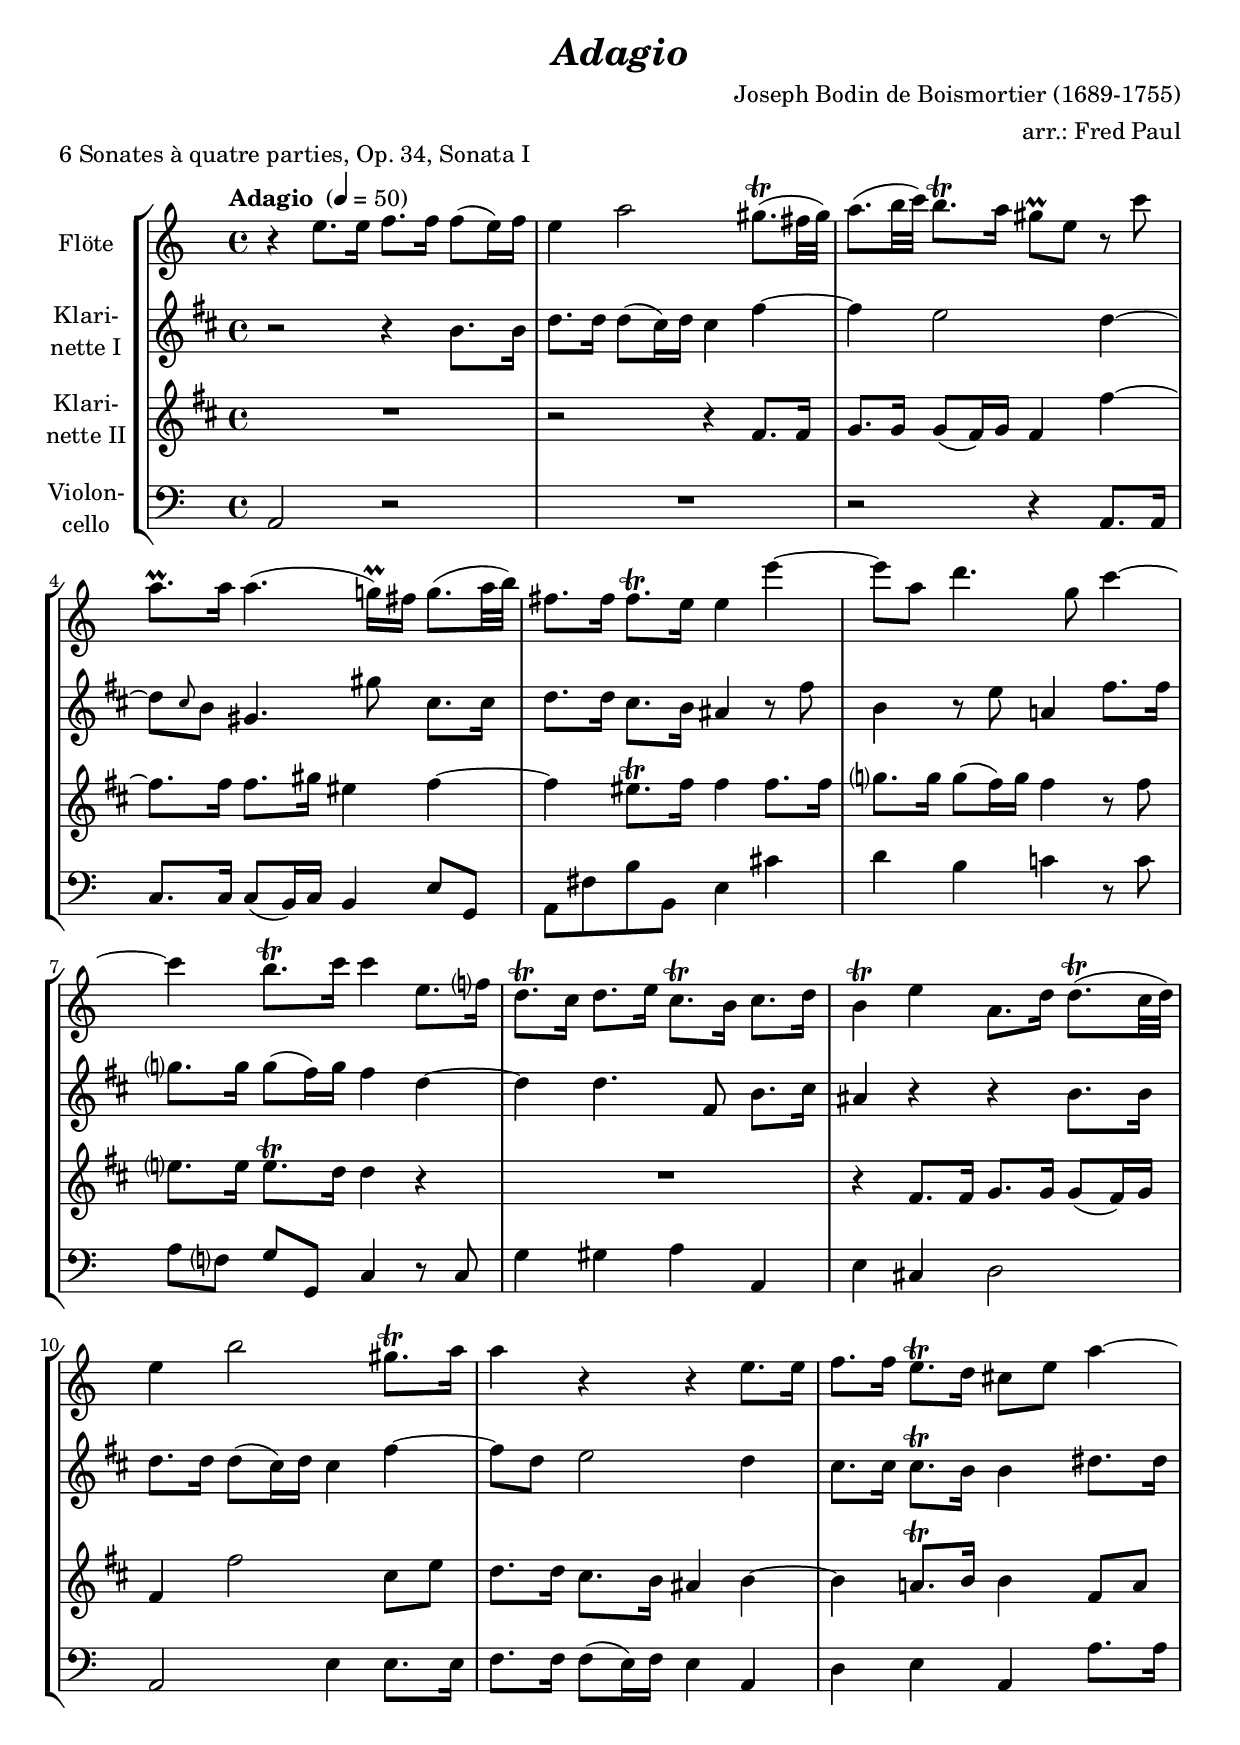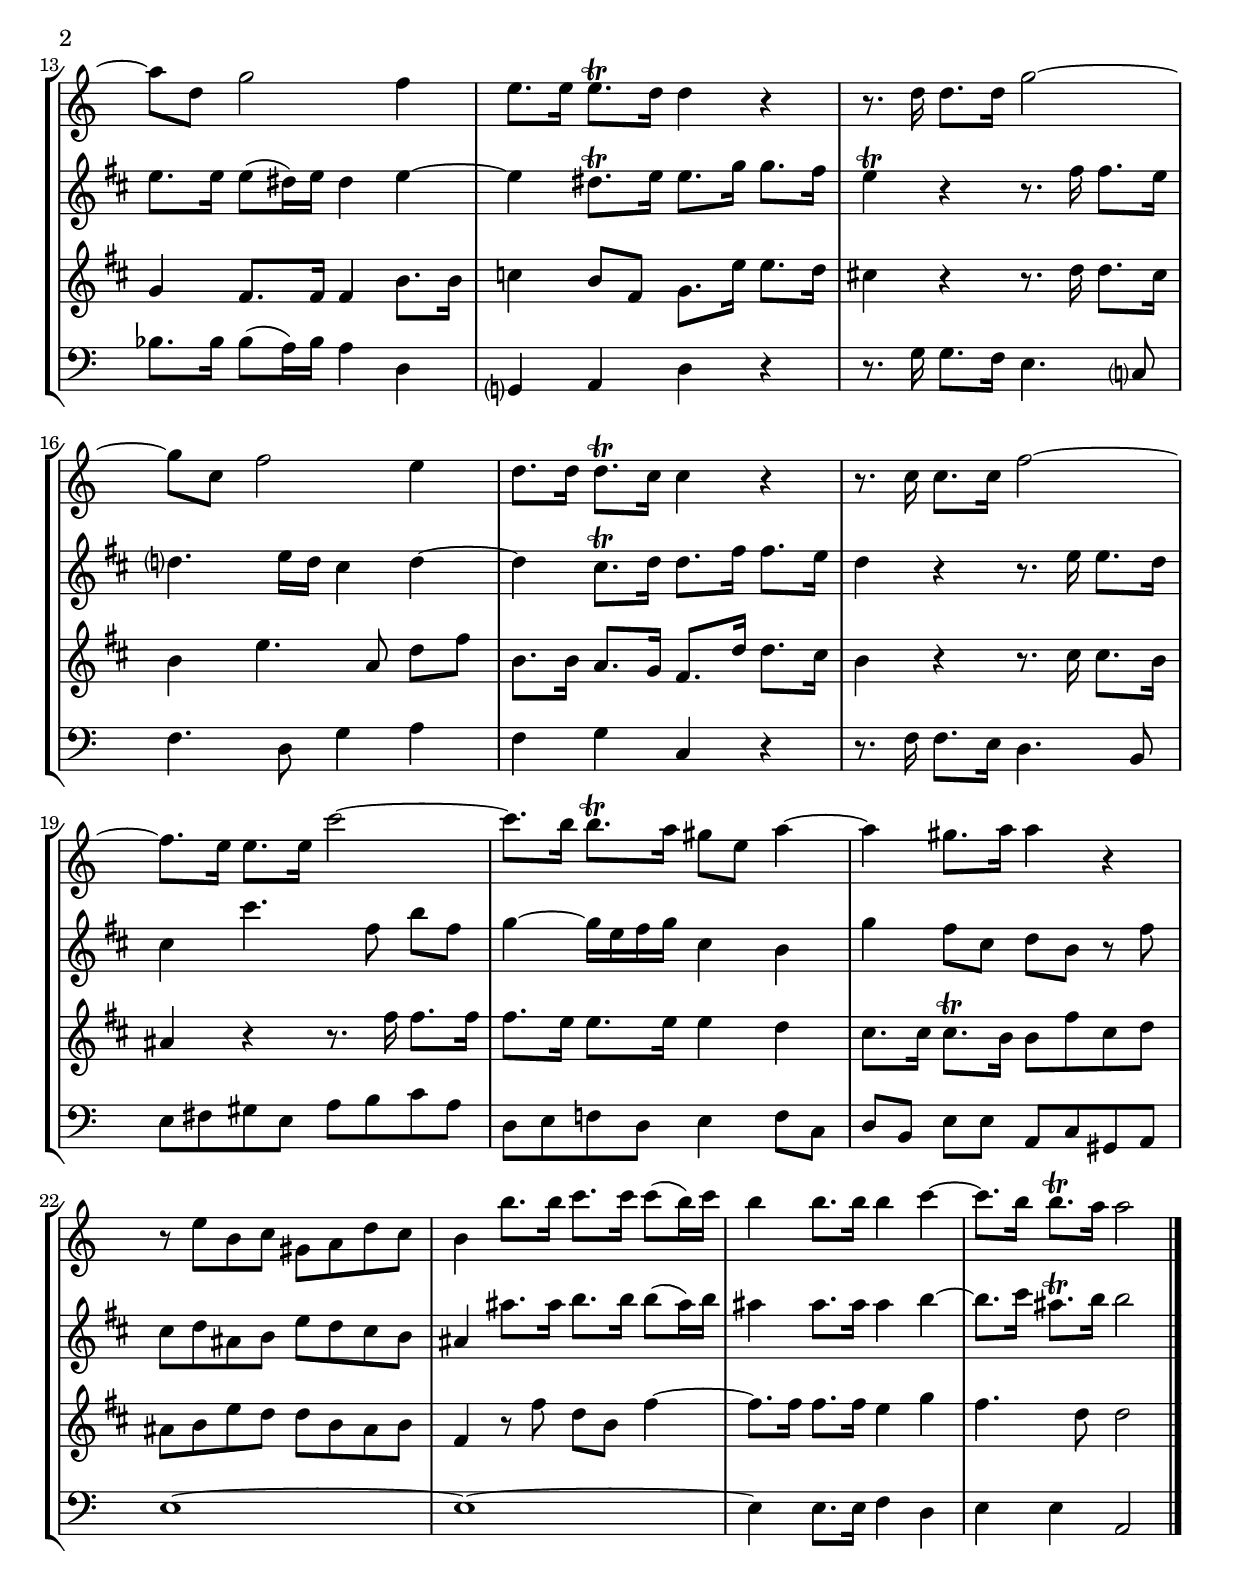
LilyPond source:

\version "2.18.2"
\include "deutsch.ly"
  
#(set-global-staff-size 20.5)

\header {
  title     = \markup \bold \italic "Adagio"
  composer  = "Joseph Bodin de Boismortier (1689-1755)"
  arranger  = "arr.: Fred Paul"
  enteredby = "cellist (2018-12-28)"
  piece     = "6 Sonates à quatre parties, Op. 34, Sonata I"
}

voiceconsts = {
  \key a \minor
  \time 4/4
  \clef "treble"
%  \numericTimeSignature
  \compressFullBarRests
  % Set default beaming for all staves
% \set Timing.beamExceptions = #'()
% \set Timing.baseMoment     = #(ly:make-moment 1 4)
% \set Timing.beatStructure  = #'(1 1 1)
  \tempo "Adagio " 4=50
}

micl = "clarinet"
mifl = "flute"
miob = "oboe"
mifh = "french horn"
misx = "tenor sax"
mist = "string ensemble 1"
miba = "cello"

va = \relative c'' {
  \voiceconsts

  r4 e8. e16 f8. f16 f8( e16) f
  e4 a2 gis8.(\trill fis32 gis)
  a8.( h32 c) h8.\trill a16 gis8\prall e r c'
  a8.\prall a16 a4.( g!16)\prall fis g8.( a32 h)

  fis8. fis16 fis8.\trill e16 e4 e'~
  e8 a, d4. g,8 c4~
  c h8.\trill c16 c4 e,8. f?16
  d8.\trill c16 d8. e16 c8.\trill h16 c8. d16
  h4\trill e a,8. d16 d8.(\trill c32 d)

  e4 h'2 gis8.\trill a16
  a4 r r e8. e16
  f8. f16 e8.\trill d16 cis8 e a4~
  a8 d, g2 f4
  e8. e16 e8.\trill d16 d4 r
  r8. d16 d8. d16 g2~
  g8 c, f2 e4

  d8. d16 d8.\trill c16 c4 r
  r8. c16 c8. c16 f2~
  f8. e16 e8. e16 c'2~
  c8. h16 h8.\trill a16 gis8 e a4~
  a gis8. a16 a4 r

  r8 e h c gis a d c
  h4 h'8. h16 c8. c16 c8( h16) c
  h4 h8. h16 h4 c~
  c8. h16 h8.\trill a16 a2 \bar "|."
}

vb = \relative c'' {
  \voiceconsts

  r2 r4 a8. a16
  c8. c16 c8( h16) c h4 e~
  e d2 c4~
  c8[ \grace h a] fis4. fis'8 h,8. h16
  c8. c16 h8. a16 gis4 r8 e'
  a,4 r8 d g,!4 e'8. e16

  f?8. f16 f8( e16) f e4 c~
  c c4. e,8 a8. h16
  gis4 r r a8. a16
  c8. c16 c8( h16) c h4 e~
  e8 c d2 c4
  h8. h16 h8.\trill a16 a4 cis8. cis16

  d8. d16 d8( cis16) d cis4 d~
  d cis8.\trill d16 d8. f16 f8. e16
  d4\trill r r8. e16 e8. d16
  c?4. d16 c h4 c~
  c h8.\trill c16 c8. e16 e8. d16

  c4 r r8. d16 d8. c16
  h4 h'4. e,8 a[ e]
  f4~ f16 d e f h,4 a
  f' e8 h c a r e'
  h c gis a d c h a

  gis4 gis'8. gis16 a8. a16 a8( gis16) a
  gis4 gis8. gis16 gis4 a~
  a8. h16 gis8.\trill a16 a2 \bar "|."
}

vc = \relative c' {
  \voiceconsts

  R1
  r2 r4 e8. e16
  f8. f16 f8( e16) f e4 e'~
  e8. e16 e8. fis16 dis4 e~
  e dis8.\trill e16 e4 e8. e16
  f?8. f16 f8( e16) f e4 r8 e

  d?8. d16 d8.\trill c16 c4 r
  R1
  r4 e,8. e16 f8. f16 f8( e16) f
  e4 e'2 h8 d
  c8. c16 h8. a16 gis4 a~
  a g!8.\trill a16 a4 e8 g

  f4 e8. e16 e4 a8. a16
  b4 a8 e f8. d'16 d8. c16
  h!4 r r8. c16 c8. h16
  a4 d4. g,8 c[ e]
  a,8. a16 g8. f16 e8. c'16 c8. h16

  a4 r r8. h16 h8. a16
  gis4 r r8. e'16 e8. e16
  e8. d16 d8. d16 d4 c
  h8. h16 h8.\trill a16 a8 e' h c
  gis a d c c a gis a
  e4 r8 e' c a e'4~

  e8. e16 e8. e16 d4 f
  e4. c8 c2 \bar "|."
}

vd = \relative c {
  \voiceconsts
  \clef "bass"

  a2 r
  R1
  r2 r4 a8. a16
  c8. c16 c8( h16) c h4 e8 g,
  a fis' h h, e4 cis'
  d h c! r8 c
  a f? g[ g,] c4 r8 c

  g'4 gis a a,
  e' cis d2
  a e'4 e8. e16
  f8. f16 f8( e16) f e4 a,
  d e a, a'8. a16
  b8. b16 b8( a16) b a4 d,
  g,? a d r

  r8. g16 g8. f16 e4. c?8
  f4. d8 g4 a
  f g c, r
  r8. f16 f8. e16 d4. h8
  e fis gis e a h c a
  d, e f! d e4 f8 c

  d h e[ e] a, c gis a
  e'1~
  e~
  e4 e8. e16 f4 d
  e e a,2 \bar "|."
}


music = \new StaffGroup <<
      \new Staff {
	\set Staff.midiInstrument = \mifl
	\set Staff.instrumentName = \markup \center-column { "Flöte" }
	\transpose a a { \va }
      }

      \new Staff {
	\set Staff.midiInstrument = \micl
	\set Staff.instrumentName = \markup \center-column { "Klari-" "nette I" }
	\transpose a h { \vb }
      }

      \new Staff {
	\set Staff.midiInstrument = \micl
	\set Staff.instrumentName = \markup \center-column { "Klari-" "nette II" }
	\transpose a h { \vc }
      }

      \new Staff {
	\set Staff.midiInstrument = \miba
	\set Staff.instrumentName = \markup \center-column { "Violon-" "cello" }
	\transpose a a { \vd }
      }
>>

\book {
  \score {
    \music
    \layout {}
  }

  \score {
    \unfoldRepeats \music

    \midi {
      \context {
        \Score
      }
    }
  }
}
